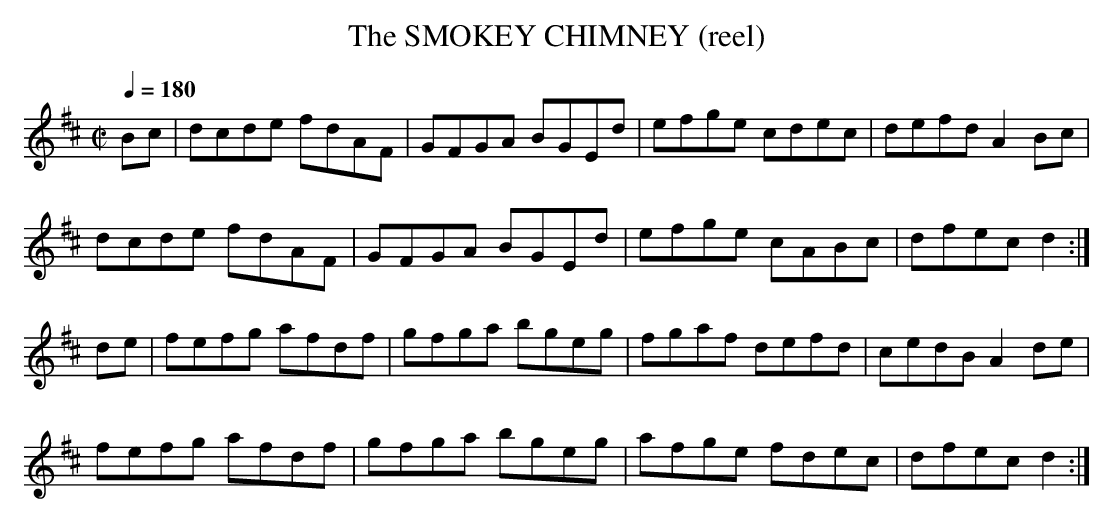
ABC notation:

X:1
T:SMOKEY CHIMNEY (reel), The
Q:1/4=180
M:C|
L:1/8
K:D
Bc|dcde fdAF|GFGA BGEd|efge cdec|defd A2Bc|
dcde fdAF|GFGA BGEd|efge cABc|dfec d2:|
de|fefg afdf|gfga bgeg|fgaf defd|cedB A2de|
fefg afdf|gfga bgeg|afge fdec|dfec d2:|
